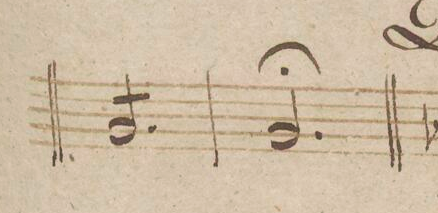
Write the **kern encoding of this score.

**kern	**dynam
*I"Viola.	*
*clefC3	*
*k[b-]	*
*M3/4	*
8A/L	.
8A/	.
8A/	.
8A/	.
8A/	.
8A/J	.
=60	=60
2.A;/	.
==	==
*-	*-
